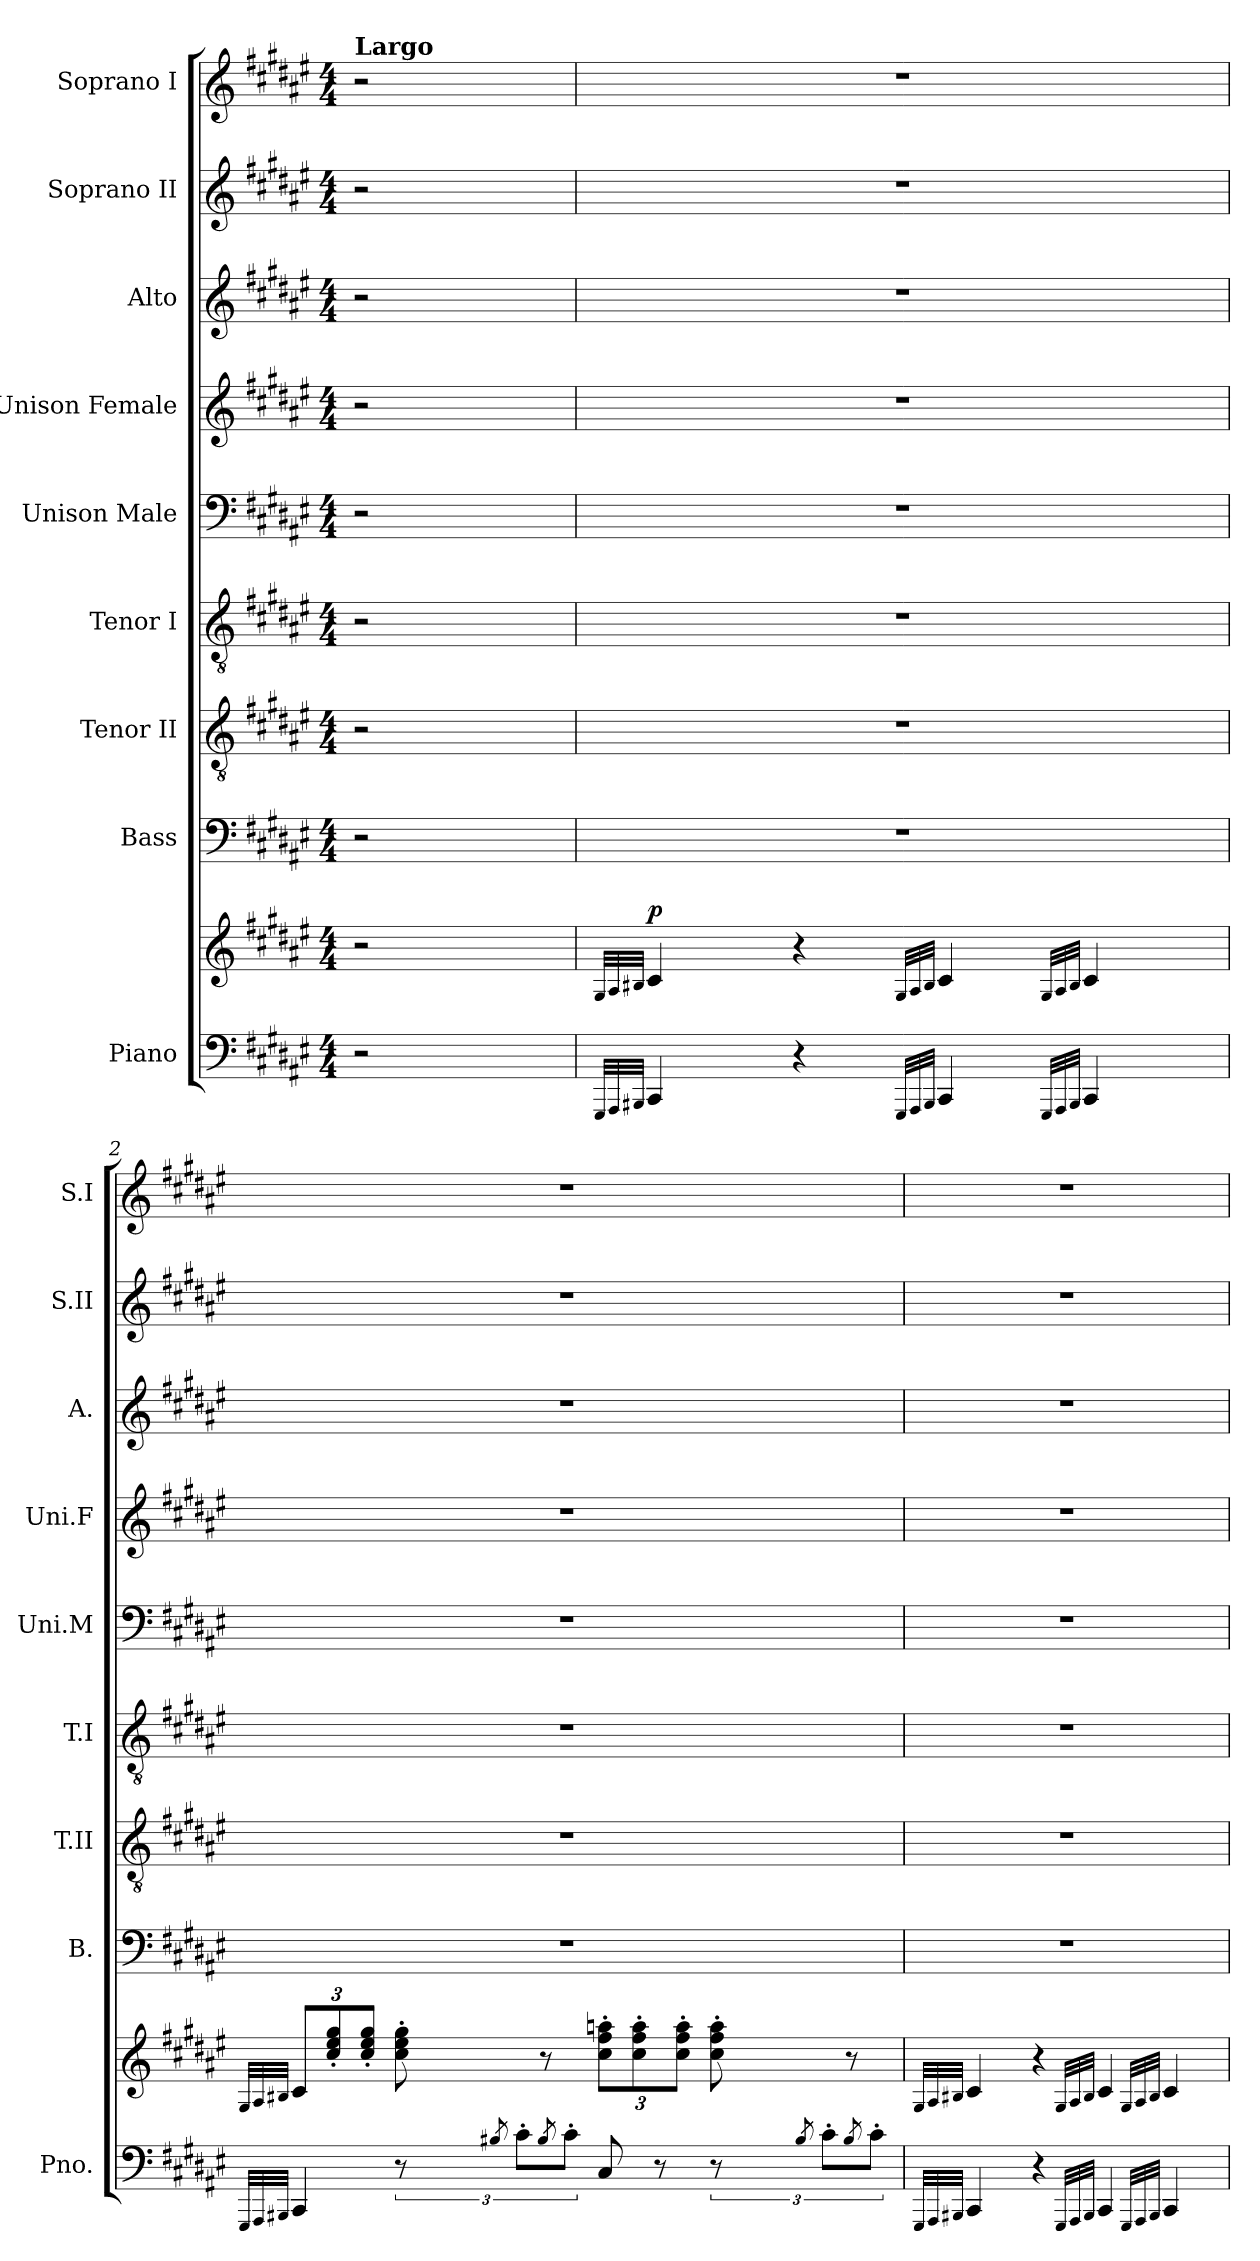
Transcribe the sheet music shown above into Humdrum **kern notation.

**kern	**kern	**dynam	**kern	**kern	**kern	**kern	**kern	**kern	**kern	**kern
*part9	*part9	*part9	*part8	*part7	*part6	*part5	*part4	*part3	*part2	*part1
*staff10	*staff9	*staff9/10	*staff8	*staff7	*staff6	*staff5	*staff4	*staff3	*staff2	*staff1
*I"Piano	*	*	*I"Bass	*I"Tenor II	*I"Tenor I	*I"Unison Male	*I"Unison Female	*I"Alto	*I"Soprano II	*I"Soprano I
*I'Pno.	*	*	*I'B.	*I'T.II	*I'T.I	*I'Uni.M	*I'Uni.F	*I'A.	*I'S.II	*I'S.I
*clefF4	*clefG2	*	*clefF4	*clefGv2	*clefGv2	*clefF4	*clefG2	*clefG2	*clefG2	*clefG2
*k[f#c#g#d#a#e#]	*k[f#c#g#d#a#e#]	*	*k[f#c#g#d#a#e#]	*k[f#c#g#d#a#e#]	*k[f#c#g#d#a#e#]	*k[f#c#g#d#a#e#]	*k[f#c#g#d#a#e#]	*k[f#c#g#d#a#e#]	*k[f#c#g#d#a#e#]	*k[f#c#g#d#a#e#]
*M4/4	*M4/4	*	*M4/4	*M4/4	*M4/4	*M4/4	*M4/4	*M4/4	*M4/4	*M4/4
=	=	=	=	=	=	=	=	=	=	=
!	!	!	!	!	!	!	!	!	!	!LO:TX:a:B:t=Largo
2r	2r	.	2r	2r	2r	2r	2r	2r	2r	2r
=1	=1	=1	=1	=1	=1	=1	=1	=1	=1	=1
32qGGG#/LLL	32qG#/LLL	.	.	.	.	.	.	.	.	.
32qAAA#/	32qA#/	.	.	.	.	.	.	.	.	.
32qBBB#X/JJJ	32qB#X/JJJ	.	.	.	.	.	.	.	.	.
!	!	!LO:DY:a	!	!	!	!	!	!	!	!
4CC#/	4c#/	p	1r	1r	1r	1r	1r	1r	1r	1r
4r	4r	.	.	.	.	.	.	.	.	.
32qGGG#/LLL	32qG#/LLL	.	.	.	.	.	.	.	.	.
32qAAA#/	32qA#/	.	.	.	.	.	.	.	.	.
32qBBB#/JJJ	32qB#/JJJ	.	.	.	.	.	.	.	.	.
4CC#/	4c#/	.	.	.	.	.	.	.	.	.
32qGGG#/LLL	32qG#/LLL	.	.	.	.	.	.	.	.	.
32qAAA#/	32qA#/	.	.	.	.	.	.	.	.	.
32qBBB#/JJJ	32qB#/JJJ	.	.	.	.	.	.	.	.	.
4CC#/	4c#/	.	.	.	.	.	.	.	.	.
=2	=2	=2	=2	=2	=2	=2	=2	=2	=2	=2
32qGGG#/LLL	32qG#/LLL	.	.	.	.	.	.	.	.	.
32qAAA#/	32qA#/	.	.	.	.	.	.	.	.	.
32qBBB#X/JJJ	32qB#X/JJJ	.	.	.	.	.	.	.	.	.
*	*Xbrackettup	*	*	*	*	*	*	*	*	*
4CC#/	12c#/L	.	1r	1r	1r	1r	1r	1r	1r	1r
.	12cc#/' 12ee#/' 12gg#/'	.	.	.	.	.	.	.	.	.
.	12cc#/' 12ee#/' 12gg#/'J	.	.	.	.	.	.	.	.	.
12r	8cc#\' 8ee#\' 8gg#\'	.	.	.	.	.	.	.	.	.
[8qB#X/	.	.	.	.	.	.	.	.	.	.
12c#'\L	.	.	.	.	.	.	.	.	.	.
.	8r	.	.	.	.	.	.	.	.	.
[8qB#/	.	.	.	.	.	.	.	.	.	.
12c#'\J	.	.	.	.	.	.	.	.	.	.
8C#/	12cc#\' 12ff#\' 12aan\'L	.	.	.	.	.	.	.	.	.
.	12cc#\' 12ff#\' 12aa\'	.	.	.	.	.	.	.	.	.
8r	.	.	.	.	.	.	.	.	.	.
.	12cc#\' 12ff#\' 12aa\'J	.	.	.	.	.	.	.	.	.
12r	8cc#\' 8ff#\' 8aa\'	.	.	.	.	.	.	.	.	.
[8qB#/	.	.	.	.	.	.	.	.	.	.
12c#'\L	.	.	.	.	.	.	.	.	.	.
.	8r	.	.	.	.	.	.	.	.	.
[8qB#/	.	.	.	.	.	.	.	.	.	.
12c#'\J	.	.	.	.	.	.	.	.	.	.
!!LO:LB:g=z
=3	=3	=3	=3	=3	=3	=3	=3	=3	=3	=3
32qGGG#/LLL	32qG#/LLL	.	.	.	.	.	.	.	.	.
32qAAA#/	32qA#/	.	.	.	.	.	.	.	.	.
32qBBB#X/JJJ	32qB#X/JJJ	.	.	.	.	.	.	.	.	.
4CC#/	4c#/	.	1r	1r	1r	1r	1r	1r	1r	1r
4r	4r	.	.	.	.	.	.	.	.	.
32qGGG#/LLL	32qG#/LLL	.	.	.	.	.	.	.	.	.
32qAAA#/	32qA#/	.	.	.	.	.	.	.	.	.
32qBBB#/JJJ	32qB#/JJJ	.	.	.	.	.	.	.	.	.
4CC#/	4c#/	.	.	.	.	.	.	.	.	.
32qGGG#/LLL	32qG#/LLL	.	.	.	.	.	.	.	.	.
32qAAA#/	32qA#/	.	.	.	.	.	.	.	.	.
32qBBB#/JJJ	32qB#/JJJ	.	.	.	.	.	.	.	.	.
4CC#/	4c#/	.	.	.	.	.	.	.	.	.
=	=	=	=	=	=	=	=	=	=	=
*-	*-	*-	*-	*-	*-	*-	*-	*-	*-	*-
